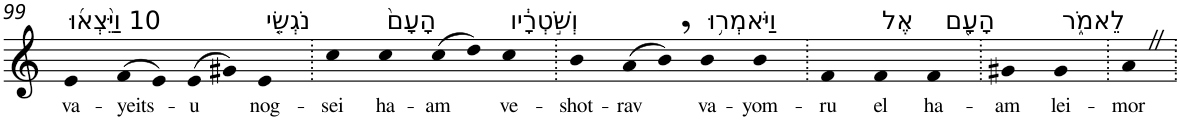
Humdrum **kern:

**kern	**text
*part1	*part1
*staff1	*staff1
*I"Piano	*
*I'Pno	*
!!LO:PB:g=z
*clefG2	*
*k[]	*
=99	=99
!LO:TX:a:t=10 וַיֵּ֨צְא֜וּ	!
!	!LO:LY:b
4e	va-
!	!LO:LY:b
(>8f	-yeits-
8e)	.
!	!LO:LY:b
(>8e	-u
8g#X)	.
!LO:TX:a:t=נֹגְשֵׂ֤י	!
!	!LO:LY:b
4e	nog-
=100.	=100.
!	!LO:LY:b
4cc	-sei
!LO:TX:a:t=הָעָם֙	!
!	!LO:LY:b
4cc	ha-
!	!LO:LY:b
(>8cc	-am
8dd)	.
!LO:TX:a:t=וְשֹׁ֣טְרָ֔יו	!
!	!LO:LY:b
4cc	ve-
=101.	=101.
!	!LO:LY:b
4b	-shot-
!	!LO:LY:b
(>8a	-rav
8b,)	.
!LO:TX:a:t=וַיֹּאמְר֥וּ	!
!	!LO:LY:b
4b	va-
!	!LO:LY:b
4b	-yom-
=102.	=102.
!	!LO:LY:b
4f	-ru
!LO:TX:a:t=אֶל	!
!	!LO:LY:b
4f	el
!LO:TX:a:t=הָעָ֖ם	!
!	!LO:LY:b
4f	ha-
=103.	=103.
!	!LO:LY:b
4g#X	-am
!LO:TX:a:t=לֵאמֹ֑ר	!
!	!LO:LY:b
4g#	lei-
=104.	=104.
!	!LO:LY:b
4aZ	-mor
=.	=.
*-	*-
